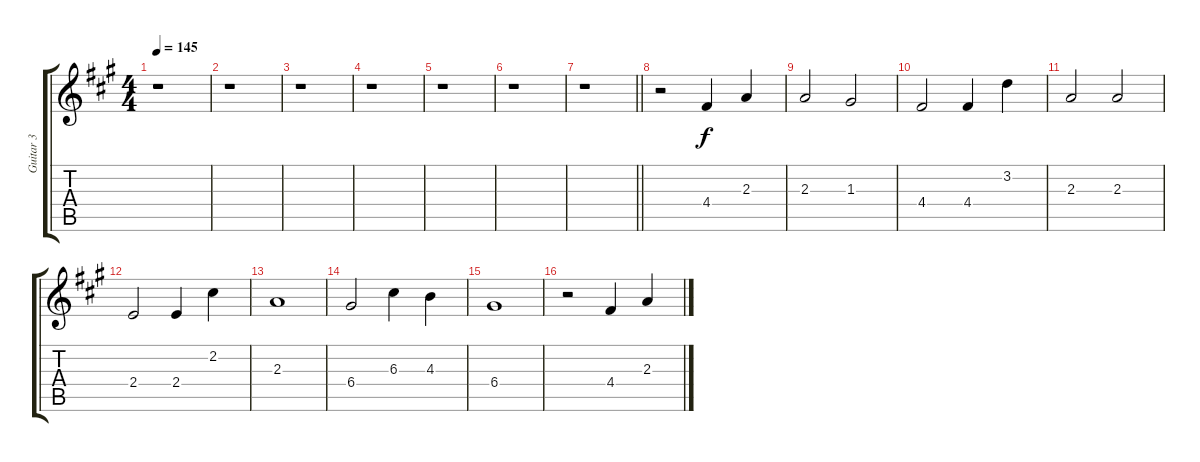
\track ("Guitar 3" "Guitar 3") {instrument overdrivenguitar}
\staff {score tabs}
\tuning (E4 B3 G3 D3 A2 E2) {hide}
\ts (4 4)
\tempo 145
\clef g2
\ks f#minor
r.1{dy f} |
r.1 |
r.1 |
r.1 |
r.1 |
r.1 |
\barLineRight lightlight
r.1 |
r.2 4.4.4 2.3.4 |
2.3.2 1.3.2 |
4.4.2 4.4.4 3.2.4 |
2.3.2 2.3.2 |
2.4.2 2.4.4 2.2.4 |
2.3.1 |
6.4.2 6.3.4 4.3.4 |
6.4.1 |
r.2 4.4.4 2.3.4
